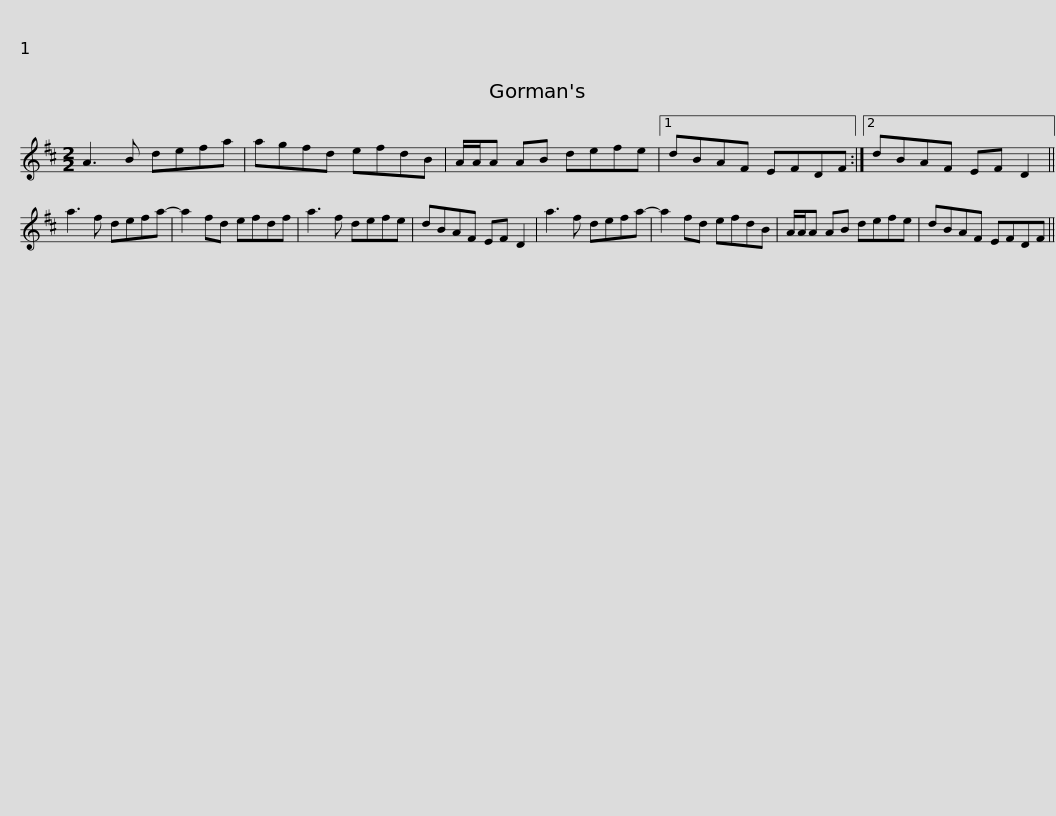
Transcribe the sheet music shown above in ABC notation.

X:1
L:1/8
M:2/2
I:linebreak $
K:D
V:1 treble
V:1
 A3 B defa | agfd efdB | A/A/A AB defe |1 dBAF EFDF :|2 dBAF EF D2 ||$ %5
 a3 f defa- | a2 fd efdf | a3 f defe | dBAF EF D2 |$ a3 f defa- | %10
 a2 fd efdB | A/A/A AB defe | dBAF EFDF || %13
